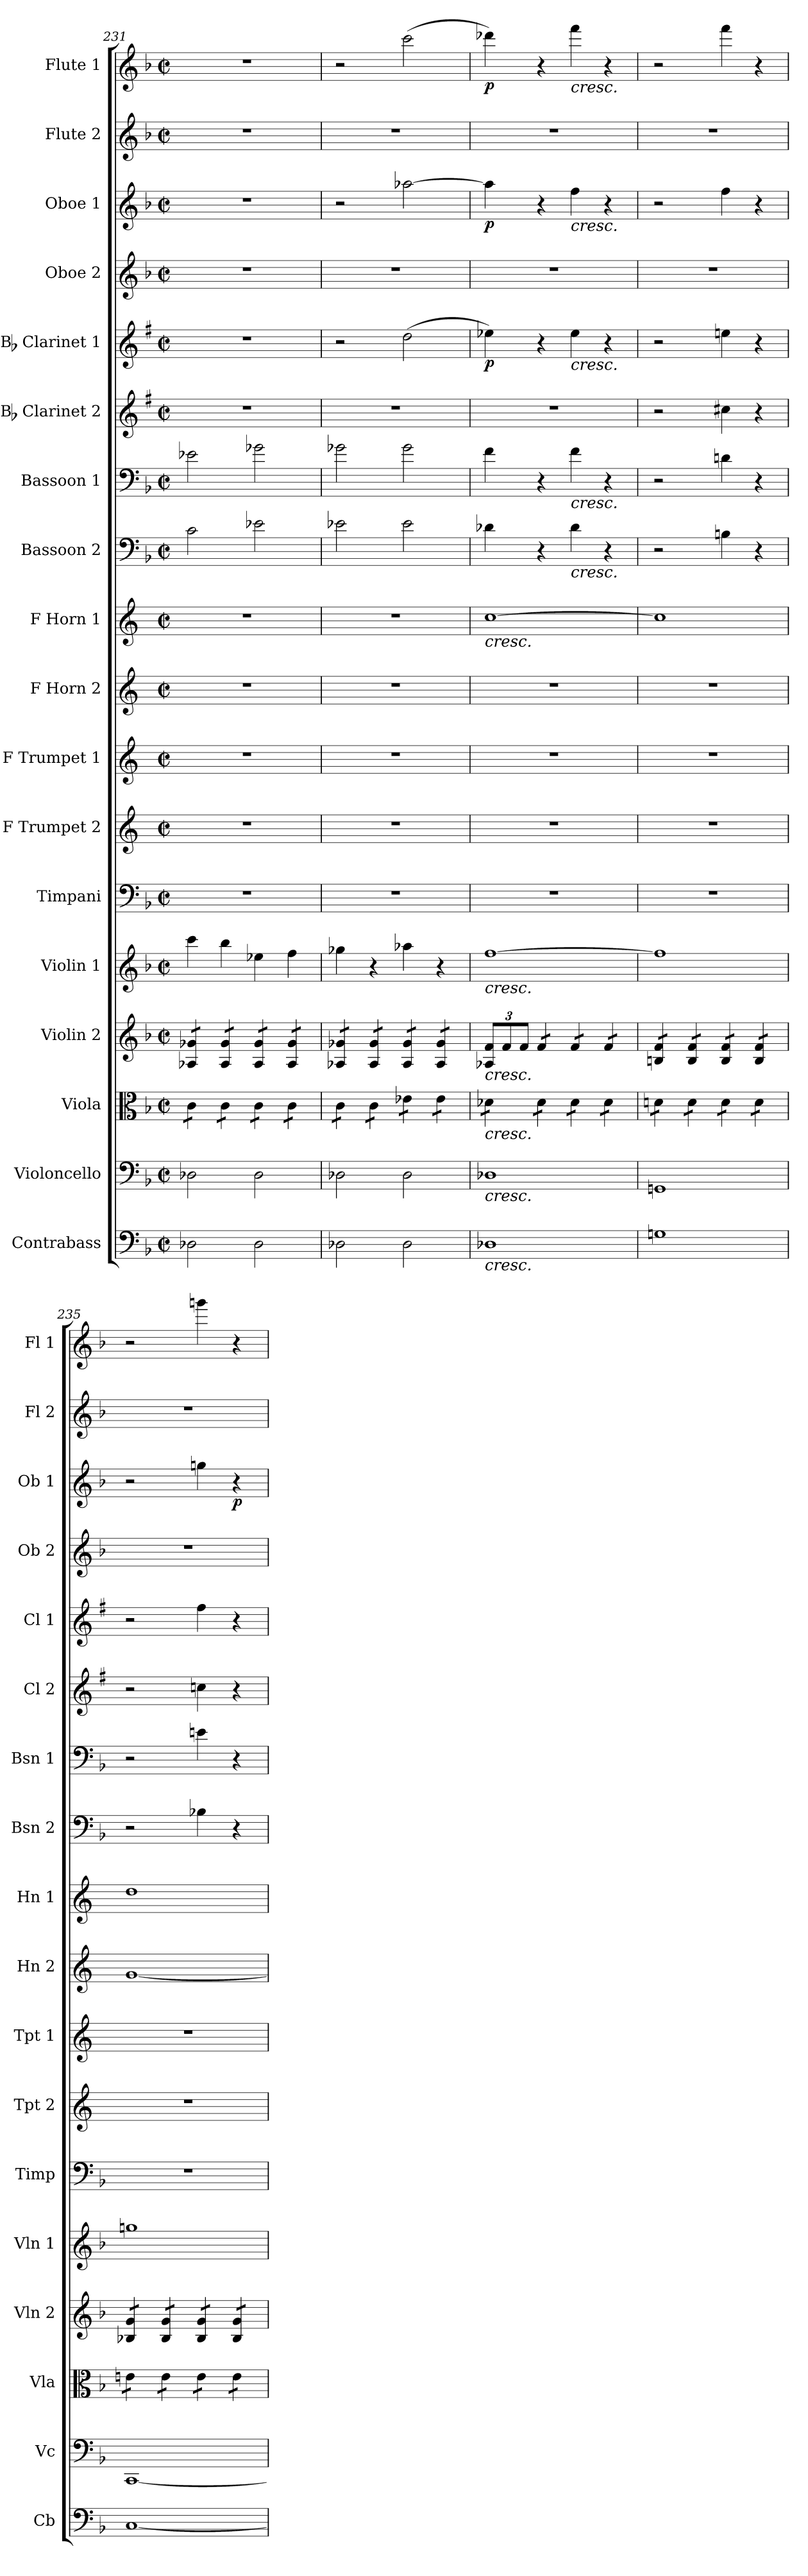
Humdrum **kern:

**kern	**kern	**kern	**kern	**kern	**kern	**kern	**kern	**kern	**kern	**kern	**kern	**kern	**kern	**dynam	**kern	**kern	**dynam	**kern	**kern	**dynam
*part18	*part17	*part16	*part15	*part14	*part13	*part12	*part11	*part10	*part9	*part8	*part7	*part6	*part5	*part5	*part4	*part3	*part3	*part2	*part1	*part1
*staff18	*staff17	*staff16	*staff15	*staff14	*staff13	*staff12	*staff11	*staff10	*staff9	*staff8	*staff7	*staff6	*staff5	*staff5	*staff4	*staff3	*staff3	*staff2	*staff1	*staff1
*I"Contrabass	*I"Violoncello	*I"Viola	*I"Violin 2	*I"Violin 1	*I"Timpani	*I"F Trumpet 2	*I"F Trumpet 1	*I"F Horn 2	*I"F Horn 1	*I"Bassoon 2	*I"Bassoon 1	*I"Bb Clarinet 2	*I"Bb Clarinet 1	*	*I"Oboe 2	*I"Oboe 1	*	*I"Flute 2	*I"Flute 1	*
*I'Cb	*I'Vc	*I'Vla	*I'Vln 2	*I'Vln 1	*I'Timp	*I'Tpt 2	*I'Tpt 1	*I'Hn 2	*I'Hn 1	*I'Bsn 2	*I'Bsn 1	*I'Cl 2	*I'Cl 1	*	*I'Ob 2	*I'Ob 1	*	*I'Fl 2	*I'Fl 1	*
*clefF4	*clefF4	*clefC3	*clefG2	*clefG2	*clefF4	*clefG2	*clefG2	*clefG2	*clefG2	*clefF4	*clefF4	*clefG2	*clefG2	*	*clefG2	*clefG2	*	*clefG2	*clefG2	*
*ITrd7c12	*	*	*	*	*	*ITrd-3c-5	*ITrd-3c-5	*ITrd4c7	*ITrd4c7	*	*	*ITrd1c2	*ITrd1c2	*	*	*	*	*	*	*
*k[b-]	*k[b-]	*k[b-]	*k[b-]	*k[b-]	*k[b-]	*k[b-]	*k[b-]	*k[b-]	*k[b-]	*k[b-]	*k[b-]	*k[b-]	*k[b-]	*	*k[b-]	*k[b-]	*	*k[b-]	*k[b-]	*
*M2/2	*M2/2	*M2/2	*M2/2	*M2/2	*M2/2	*M2/2	*M2/2	*M2/2	*M2/2	*M2/2	*M2/2	*M2/2	*M2/2	*	*M2/2	*M2/2	*	*M2/2	*M2/2	*
*met(c|)	*met(c|)	*met(c|)	*met(c|)	*met(c|)	*met(c|)	*met(c|)	*met(c|)	*met(c|)	*met(c|)	*met(c|)	*met(c|)	*met(c|)	*met(c|)	*	*met(c|)	*met(c|)	*	*met(c|)	*met(c|)	*
=231	=231	=231	=231	=231	=231	=231	=231	=231	=231	=231	=231	=231	=231	=231	=231	=231	=231	=231	=231	=231
*	*	*tremolo	*	*	*	*	*	*	*	*	*	*	*	*	*	*	*	*	*	*
*	*	*	*tremolo	*	*	*	*	*	*	*	*	*	*	*	*	*	*	*	*	*
2DD-X\	2D-X\	12c\L	12A-X/ 12g-X/L	4ccc\	1r	1r	1r	1r	1r	2c\	2e-X\	1r	1r	.	1r	1r	.	1r	1r	.
.	.	12c\	12A-X/ 12g-X/	.	.	.	.	.	.	.	.	.	.	.	.	.	.	.	.	.
.	.	12c\J	12A-X/ 12g-X/J	.	.	.	.	.	.	.	.	.	.	.	.	.	.	.	.	.
.	.	12c\L	12A-/ 12g-/L	4bb-\	.	.	.	.	.	.	.	.	.	.	.	.	.	.	.	.
.	.	12c\	12A-/ 12g-/	.	.	.	.	.	.	.	.	.	.	.	.	.	.	.	.	.
.	.	12c\J	12A-/ 12g-/J	.	.	.	.	.	.	.	.	.	.	.	.	.	.	.	.	.
2DD-\	2D-\	12c\L	12A-/ 12g-/L	4ee-X\	.	.	.	.	.	2e-X\	2g-X\	.	.	.	.	.	.	.	.	.
.	.	12c\	12A-/ 12g-/	.	.	.	.	.	.	.	.	.	.	.	.	.	.	.	.	.
.	.	12c\J	12A-/ 12g-/J	.	.	.	.	.	.	.	.	.	.	.	.	.	.	.	.	.
.	.	12c\L	12A-/ 12g-/L	4ff\	.	.	.	.	.	.	.	.	.	.	.	.	.	.	.	.
.	.	12c\	12A-/ 12g-/	.	.	.	.	.	.	.	.	.	.	.	.	.	.	.	.	.
.	.	12c\J	12A-/ 12g-/J	.	.	.	.	.	.	.	.	.	.	.	.	.	.	.	.	.
=232	=232	=232	=232	=232	=232	=232	=232	=232	=232	=232	=232	=232	=232	=232	=232	=232	=232	=232	=232	=232
2DD-X\	2D-X\	12c\L	12A-X/ 12g-X/L	4gg-X\	1r	1r	1r	1r	1r	2e-X\	2g-X\	1r	2r	.	1r	2r	.	1r	2r	.
.	.	12c\	12A-X/ 12g-X/	.	.	.	.	.	.	.	.	.	.	.	.	.	.	.	.	.
.	.	12c\J	12A-X/ 12g-X/J	.	.	.	.	.	.	.	.	.	.	.	.	.	.	.	.	.
.	.	12c\L	12A-/ 12g-/L	4r	.	.	.	.	.	.	.	.	.	.	.	.	.	.	.	.
.	.	12c\	12A-/ 12g-/	.	.	.	.	.	.	.	.	.	.	.	.	.	.	.	.	.
.	.	12c\J	12A-/ 12g-/J	.	.	.	.	.	.	.	.	.	.	.	.	.	.	.	.	.
2DD-\	2D-\	12e-X\L	12A-/ 12g-/L	4aa-X\	.	.	.	.	.	2e-\	2g-\	.	(2cc\	.	.	[2aa-X\	.	.	(2ccc\	.
.	.	12e-X\	12A-/ 12g-/	.	.	.	.	.	.	.	.	.	.	.	.	.	.	.	.	.
.	.	12e-X\J	12A-/ 12g-/J	.	.	.	.	.	.	.	.	.	.	.	.	.	.	.	.	.
.	.	12e-\L	12A-/ 12g-/L	4r	.	.	.	.	.	.	.	.	.	.	.	.	.	.	.	.
.	.	12e-\	12A-/ 12g-/	.	.	.	.	.	.	.	.	.	.	.	.	.	.	.	.	.
.	.	12e-\J	12A-/ 12g-/J	.	.	.	.	.	.	.	.	.	.	.	.	.	.	.	.	.
*	*	*	*Xtremolo	*	*	*	*	*	*	*	*	*	*	*	*	*	*	*	*	*
=233	=233	=233	=233	=233	=233	=233	=233	=233	=233	=233	=233	=233	=233	=233	=233	=233	=233	=233	=233	=233
*	*	*	*Xbrackettup	*	*	*	*	*	*	*	*	*	*	*	*	*	*	*	*	*
!	!	!	!	!	!	!	!	!	!LO:TX:b:i:t=cresc.	!	!	!	!	!	!	!	!	!	!	!
!	!	!	!	!LO:TX:b:i:t=cresc.	!	!	!	!	!	!	!	!	!	!	!	!	!	!	!	!
!	!	!	!LO:TX:b:i:t=cresc.	!	!	!	!	!	!	!	!	!	!	!	!	!	!	!	!	!
!	!	!LO:TX:b:i:t=cresc.	!	!	!	!	!	!	!	!	!	!	!	!	!	!	!	!	!	!
!	!LO:TX:b:i:t=cresc.	!	!	!	!	!	!	!	!	!	!	!	!	!	!	!	!	!	!	!
!LO:TX:b:i:t=cresc.	!	!	!	!	!	!	!	!	!	!	!	!	!	!	!	!	!	!	!	!
!	!	!	!	!	!	!	!	!	!	!	!	!	!	!LO:DY:b	!	!	!LO:DY:b	!	!	!LO:DY:b
1DD-X	1D-X	12d-X\L	12A-X/ 12f/L	[1ff	1r	1r	1r	1r	[1f	4d-X\	4f\	1r	4dd-X\)	p	1r	4aa-\]	p	1r	4ddd-X\)	p
.	.	12d-X\	12f/	.	.	.	.	.	.	.	.	.	.	.	.	.	.	.	.	.
.	.	12d-X\J	12f/J	.	.	.	.	.	.	.	.	.	.	.	.	.	.	.	.	.
*	*	*	*tremolo	*	*	*	*	*	*	*	*	*	*	*	*	*	*	*	*	*
.	.	12d-\L	12f/L	.	.	.	.	.	.	4r	4r	.	4r	.	.	4r	.	.	4r	.
.	.	12d-\	12f/	.	.	.	.	.	.	.	.	.	.	.	.	.	.	.	.	.
.	.	12d-\J	12f/J	.	.	.	.	.	.	.	.	.	.	.	.	.	.	.	.	.
!	!	!	!	!	!	!	!	!	!	!	!	!	!	!	!	!	!	!	!LO:TX:b:i:t=cresc.	!
!	!	!	!	!	!	!	!	!	!	!	!	!	!	!	!	!LO:TX:b:i:t=cresc.	!	!	!	!
!	!	!	!	!	!	!	!	!	!	!	!	!	!LO:TX:b:i:t=cresc.	!	!	!	!	!	!	!
!	!	!	!	!	!	!	!	!	!	!	!LO:TX:b:i:t=cresc.	!	!	!	!	!	!	!	!	!
!	!	!	!	!	!	!	!	!	!	!LO:TX:b:i:t=cresc.	!	!	!	!	!	!	!	!	!	!
.	.	12d-\L	12f/L	.	.	.	.	.	.	4d-\	4f\	.	4dd-\	.	.	4ff\	.	.	4fff\	.
.	.	12d-\	12f/	.	.	.	.	.	.	.	.	.	.	.	.	.	.	.	.	.
.	.	12d-\J	12f/J	.	.	.	.	.	.	.	.	.	.	.	.	.	.	.	.	.
.	.	12d-\L	12f/L	.	.	.	.	.	.	4r	4r	.	4r	.	.	4r	.	.	4r	.
.	.	12d-\	12f/	.	.	.	.	.	.	.	.	.	.	.	.	.	.	.	.	.
.	.	12d-\J	12f/J	.	.	.	.	.	.	.	.	.	.	.	.	.	.	.	.	.
=234	=234	=234	=234	=234	=234	=234	=234	=234	=234	=234	=234	=234	=234	=234	=234	=234	=234	=234	=234	=234
1GGn	1GGn	12dn\L	12Bn/ 12f/L	1ff]	1r	1r	1r	1r	1f]	2r	2r	2r	2r	.	1r	2r	.	1r	2r	.
.	.	12dn\	12Bn/ 12f/	.	.	.	.	.	.	.	.	.	.	.	.	.	.	.	.	.
.	.	12dn\J	12Bn/ 12f/J	.	.	.	.	.	.	.	.	.	.	.	.	.	.	.	.	.
.	.	12d\L	12B/ 12f/L	.	.	.	.	.	.	.	.	.	.	.	.	.	.	.	.	.
.	.	12d\	12B/ 12f/	.	.	.	.	.	.	.	.	.	.	.	.	.	.	.	.	.
.	.	12d\J	12B/ 12f/J	.	.	.	.	.	.	.	.	.	.	.	.	.	.	.	.	.
.	.	12d\L	12B/ 12f/L	.	.	.	.	.	.	4Bn\	4dn\	4bn\	4ddn\	.	.	4ff\	.	.	4fff\	.
.	.	12d\	12B/ 12f/	.	.	.	.	.	.	.	.	.	.	.	.	.	.	.	.	.
.	.	12d\J	12B/ 12f/J	.	.	.	.	.	.	.	.	.	.	.	.	.	.	.	.	.
.	.	12d\L	12B/ 12f/L	.	.	.	.	.	.	4r	4r	4r	4r	.	.	4r	.	.	4r	.
.	.	12d\	12B/ 12f/	.	.	.	.	.	.	.	.	.	.	.	.	.	.	.	.	.
.	.	12d\J	12B/ 12f/J	.	.	.	.	.	.	.	.	.	.	.	.	.	.	.	.	.
=235	=235	=235	=235	=235	=235	=235	=235	=235	=235	=235	=235	=235	=235	=235	=235	=235	=235	=235	=235	=235
[1CC	[1CC	12en\L	12B-X/ 12g/L	1ggn	1r	1r	1r	[1c	1g	2r	2r	2r	2r	.	1r	2r	.	1r	2r	.
.	.	12en\	12B-X/ 12g/	.	.	.	.	.	.	.	.	.	.	.	.	.	.	.	.	.
.	.	12en\J	12B-X/ 12g/J	.	.	.	.	.	.	.	.	.	.	.	.	.	.	.	.	.
.	.	12e\L	12B-/ 12g/L	.	.	.	.	.	.	.	.	.	.	.	.	.	.	.	.	.
.	.	12e\	12B-/ 12g/	.	.	.	.	.	.	.	.	.	.	.	.	.	.	.	.	.
.	.	12e\J	12B-/ 12g/J	.	.	.	.	.	.	.	.	.	.	.	.	.	.	.	.	.
.	.	12e\L	12B-/ 12g/L	.	.	.	.	.	.	4B-X\	4en\	4b-X\	4ee\	.	.	4ggn\	.	.	4gggn\	.
.	.	12e\	12B-/ 12g/	.	.	.	.	.	.	.	.	.	.	.	.	.	.	.	.	.
.	.	12e\J	12B-/ 12g/J	.	.	.	.	.	.	.	.	.	.	.	.	.	.	.	.	.
!	!	!	!	!	!	!	!	!	!	!	!	!	!	!	!	!	!LO:DY:b	!	!	!
.	.	12e\L	12B-/ 12g/L	.	.	.	.	.	.	4r	4r	4r	4r	.	.	4r	p	.	4r	.
.	.	12e\	12B-/ 12g/	.	.	.	.	.	.	.	.	.	.	.	.	.	.	.	.	.
.	.	12e\J	12B-/ 12g/J	.	.	.	.	.	.	.	.	.	.	.	.	.	.	.	.	.
*	*	*	*Xtremolo	*	*	*	*	*	*	*	*	*	*	*	*	*	*	*	*	*
*	*	*Xtremolo	*	*	*	*	*	*	*	*	*	*	*	*	*	*	*	*	*	*
=	=	=	=	=	=	=	=	=	=	=	=	=	=	=	=	=	=	=	=	=
*-	*-	*-	*-	*-	*-	*-	*-	*-	*-	*-	*-	*-	*-	*-	*-	*-	*-	*-	*-	*-
